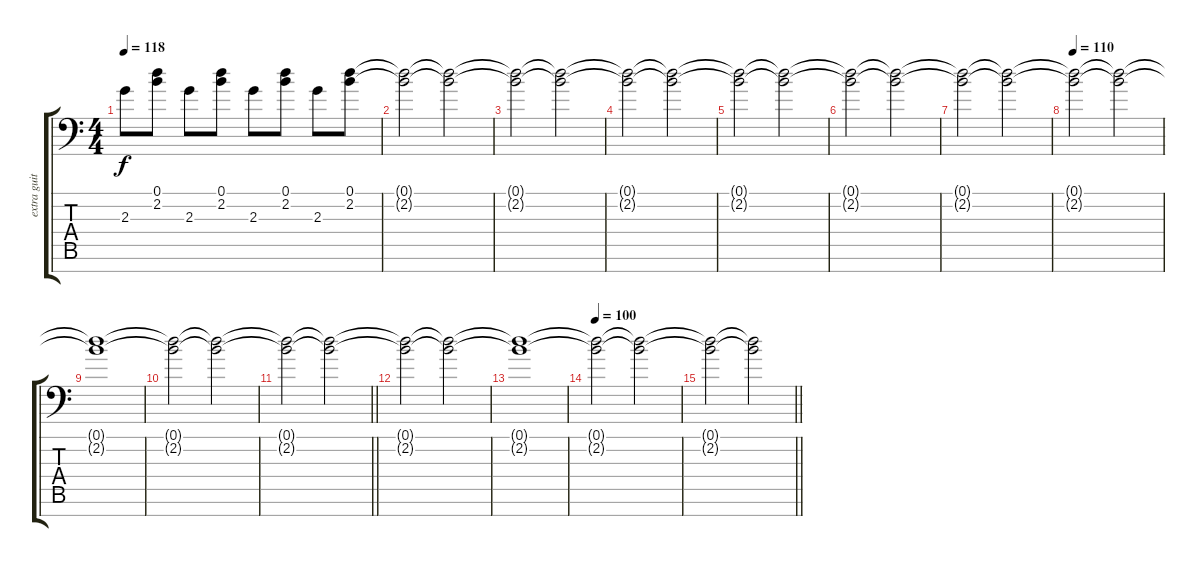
\track ("extra guitar [munky]" "extra guit") {instrument overdrivenguitar}
\staff {score tabs}
\tuning (D4 A3 F3 C3 G2 D2 A1) {hide}
\ts (4 4)
\tempo 118
\clef f4
\ks c
2.3.8{dy f} (0.1 2.2).8 2.3.8 (0.1 2.2).8 2.3.8 (0.1 2.2).8 2.3.8 (0.1 2.2).8 |
(0.1{t} 2.2{t}).2 (0.1{t} 2.2{t}).2 |
(0.1{t} 2.2{t}).2 (0.1{t} 2.2{t}).2 |
(0.1{t} 2.2{t}).2 (0.1{t} 2.2{t}).2 |
(0.1{t} 2.2{t}).2 (0.1{t} 2.2{t}).2 |
(0.1{t} 2.2{t}).2 (0.1{t} 2.2{t}).2 |
(0.1{t} 2.2{t}).2 (0.1{t} 2.2{t}).2 |
\tempo 110
(0.1{t} 2.2{t}).2 (0.1{t} 2.2{t}).2 |
(0.1{t} 2.2{t}).1 |
(0.1{t} 2.2{t}).2 (0.1{t} 2.2{t}).2 |
\barLineRight lightlight
(0.1{t} 2.2{t}).2 (0.1{t} 2.2{t}).2 |
(0.1{t} 2.2{t}).2 (0.1{t} 2.2{t}).2 |
(0.1{t} 2.2{t}).1 |
\tempo 100
(0.1{t} 2.2{t}).2 (0.1{t} 2.2{t}).2 |
\barLineRight lightlight
(0.1{t} 2.2{t}).2 (0.1{t} 2.2{t}).2
